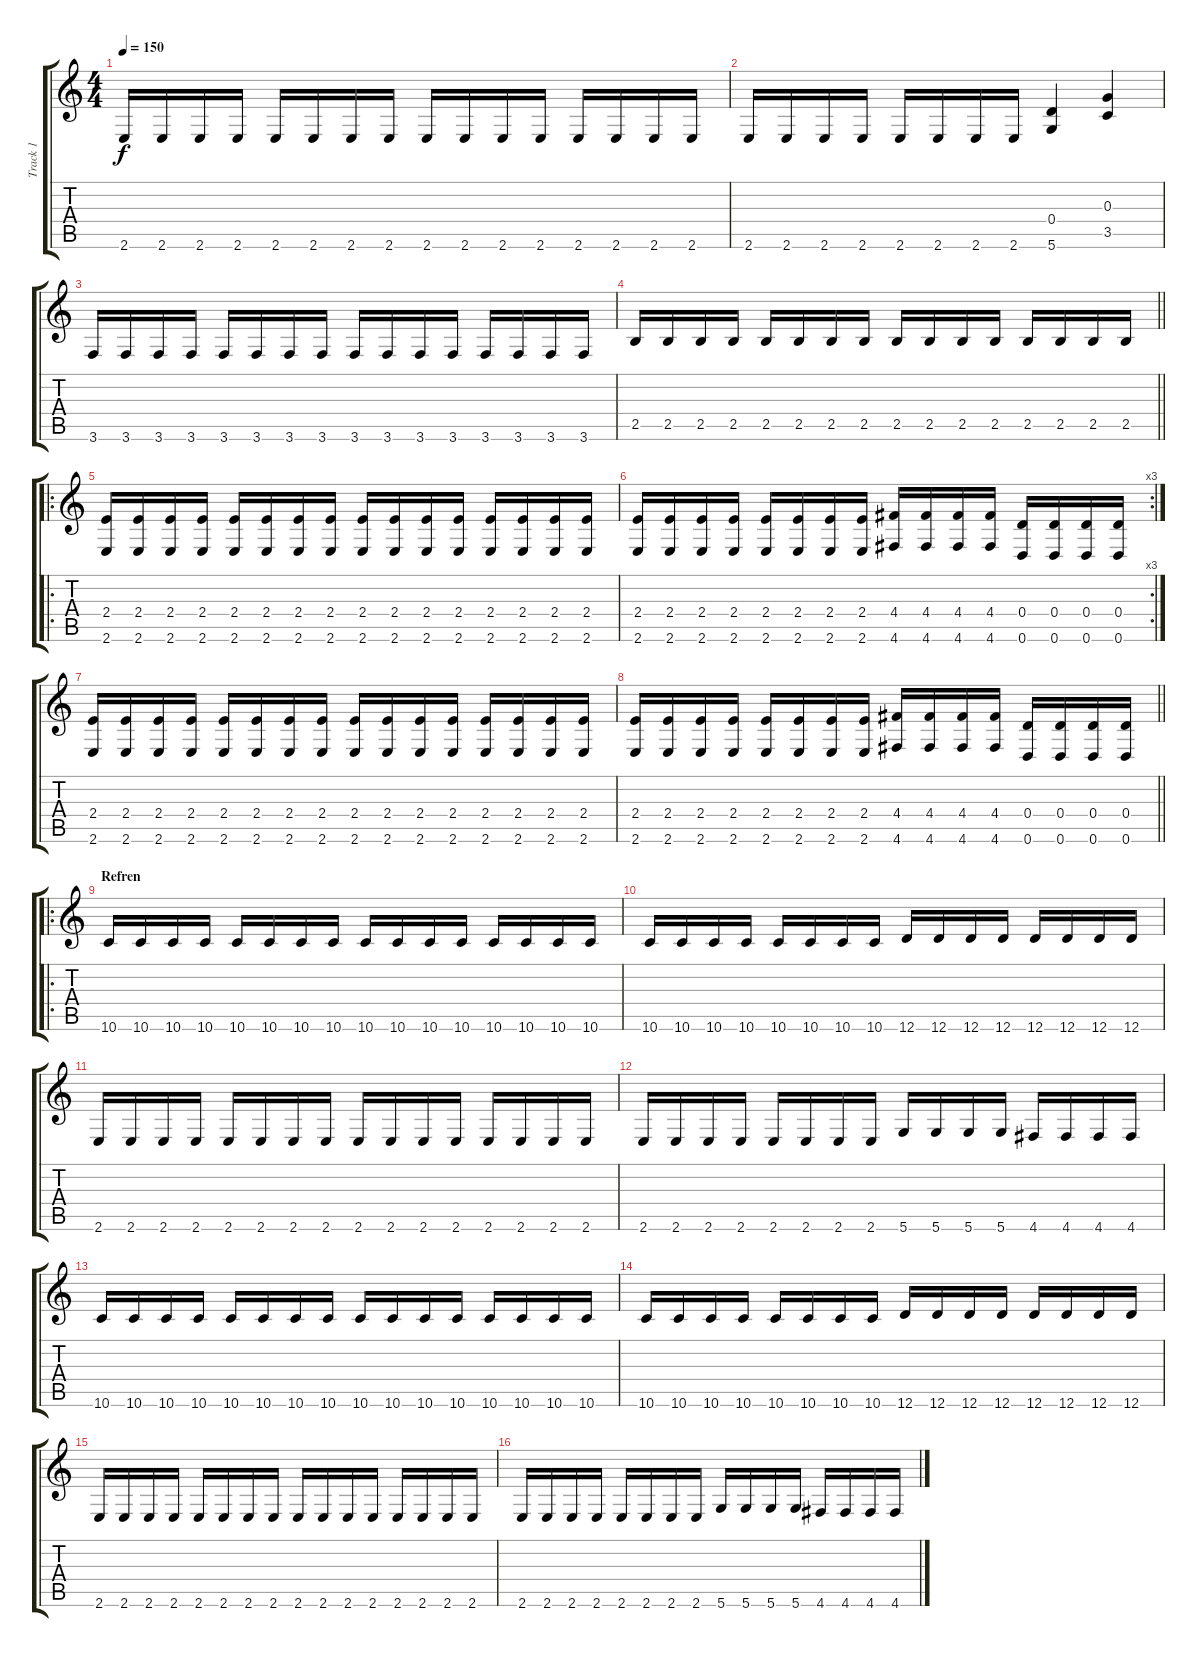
\track ("Track 1" "Track 1") {instrument distortionguitar}
\staff {score tabs}
\tuning (E4 B3 G3 D3 A2 D2) {hide}
\ts (4 4)
\tempo 150
\clef g2
\ks c
2.6.16{dy f} 2.6.16 2.6.16 2.6.16 2.6.16 2.6.16 2.6.16 2.6.16 2.6.16 2.6.16 2.6.16 2.6.16 2.6.16 2.6.16 2.6.16 2.6.16 |
2.6.16 2.6.16 2.6.16 2.6.16 2.6.16 2.6.16 2.6.16 2.6.16 (0.4 5.6).4 (0.3 3.5).4 |
3.6.16 3.6.16 3.6.16 3.6.16 3.6.16 3.6.16 3.6.16 3.6.16 3.6.16 3.6.16 3.6.16 3.6.16 3.6.16 3.6.16 3.6.16 3.6.16 |
\barLineRight lightlight
2.5.16 2.5.16 2.5.16 2.5.16 2.5.16 2.5.16 2.5.16 2.5.16 2.5.16 2.5.16 2.5.16 2.5.16 2.5.16 2.5.16 2.5.16 2.5.16 |
\ro
(2.4 2.6).16 (2.4 2.6).16 (2.4 2.6).16 (2.4 2.6).16 (2.4 2.6).16 (2.4 2.6).16 (2.4 2.6).16 (2.4 2.6).16 (2.4 2.6).16 (2.4 2.6).16 (2.4 2.6).16 (2.4 2.6).16 (2.4 2.6).16 (2.4 2.6).16 (2.4 2.6).16 (2.4 2.6).16 |
\rc 3
(2.4 2.6).16 (2.4 2.6).16 (2.4 2.6).16 (2.4 2.6).16 (2.4 2.6).16 (2.4 2.6).16 (2.4 2.6).16 (2.4 2.6).16 (4.4 4.6).16 (4.4 4.6).16 (4.4 4.6).16 (4.4 4.6).16 (0.4 0.6).16 (0.4 0.6).16 (0.4 0.6).16 (0.4 0.6).16 |
(2.4 2.6).16 (2.4 2.6).16 (2.4 2.6).16 (2.4 2.6).16 (2.4 2.6).16 (2.4 2.6).16 (2.4 2.6).16 (2.4 2.6).16 (2.4 2.6).16 (2.4 2.6).16 (2.4 2.6).16 (2.4 2.6).16 (2.4 2.6).16 (2.4 2.6).16 (2.4 2.6).16 (2.4 2.6).16 |
\barLineRight lightlight
(2.4 2.6).16 (2.4 2.6).16 (2.4 2.6).16 (2.4 2.6).16 (2.4 2.6).16 (2.4 2.6).16 (2.4 2.6).16 (2.4 2.6).16 (4.4 4.6).16 (4.4 4.6).16 (4.4 4.6).16 (4.4 4.6).16 (0.4 0.6).16 (0.4 0.6).16 (0.4 0.6).16 (0.4 0.6).16 |
\ro
\section ("" "Refren")
10.6.16 10.6.16 10.6.16 10.6.16 10.6.16 10.6.16 10.6.16 10.6.16 10.6.16 10.6.16 10.6.16 10.6.16 10.6.16 10.6.16 10.6.16 10.6.16 |
10.6.16 10.6.16 10.6.16 10.6.16 10.6.16 10.6.16 10.6.16 10.6.16 12.6.16 12.6.16 12.6.16 12.6.16 12.6.16 12.6.16 12.6.16 12.6.16 |
2.6.16 2.6.16 2.6.16 2.6.16 2.6.16 2.6.16 2.6.16 2.6.16 2.6.16 2.6.16 2.6.16 2.6.16 2.6.16 2.6.16 2.6.16 2.6.16 |
2.6.16 2.6.16 2.6.16 2.6.16 2.6.16 2.6.16 2.6.16 2.6.16 5.6.16 5.6.16 5.6.16 5.6.16 4.6.16 4.6.16 4.6.16 4.6.16 |
10.6.16 10.6.16 10.6.16 10.6.16 10.6.16 10.6.16 10.6.16 10.6.16 10.6.16 10.6.16 10.6.16 10.6.16 10.6.16 10.6.16 10.6.16 10.6.16 |
10.6.16 10.6.16 10.6.16 10.6.16 10.6.16 10.6.16 10.6.16 10.6.16 12.6.16 12.6.16 12.6.16 12.6.16 12.6.16 12.6.16 12.6.16 12.6.16 |
2.6.16 2.6.16 2.6.16 2.6.16 2.6.16 2.6.16 2.6.16 2.6.16 2.6.16 2.6.16 2.6.16 2.6.16 2.6.16 2.6.16 2.6.16 2.6.16 |
2.6.16 2.6.16 2.6.16 2.6.16 2.6.16 2.6.16 2.6.16 2.6.16 5.6.16 5.6.16 5.6.16 5.6.16 4.6.16 4.6.16 4.6.16 4.6.16
